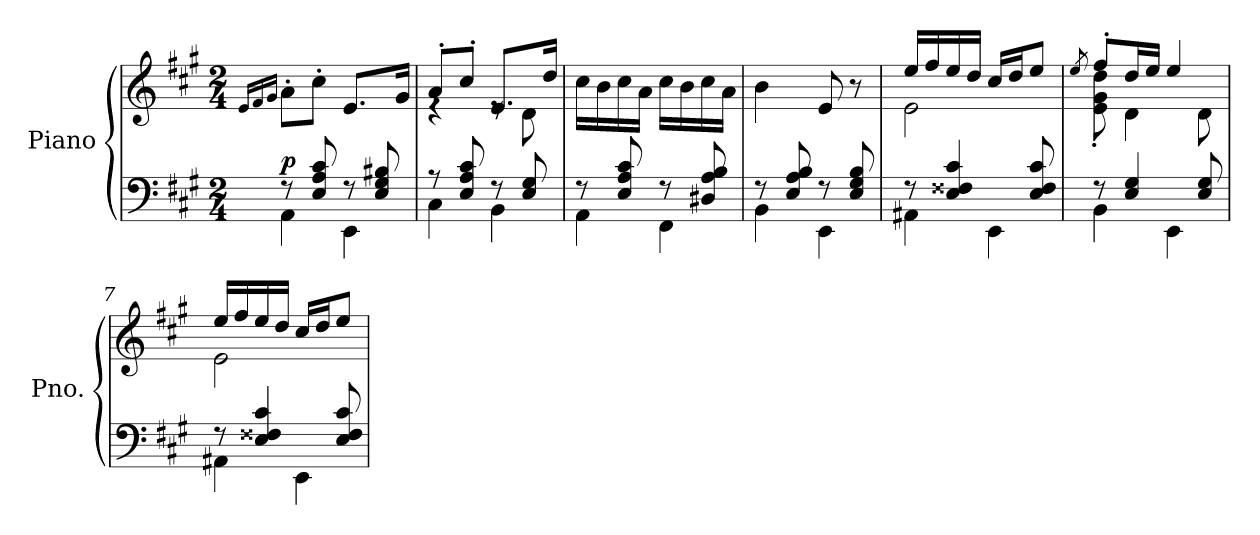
**kern	**kern	**dynam
*part1	*part1	*part1
*staff2	*staff1	*staff1/2
*I"Piano	*	*
*I'Pno.	*	*
*clefF4	*clefG2	*
*k[f#c#g#]	*k[f#c#g#]	*
*M2/4	*M2/4	*
*MM75	*MM75	*
=1	=1	=1
.	16qe/LL	.
.	16qf#/	.
.	16qg#/JJ	.
*^	*	*
!	!	!	!LO:DY:a=2
8r	4AA\	8a'\L	p
8E/ 8A/ 8c#/	.	8cc#'\J	.
8r	4EE\	8.e/L	.
8E/ 8G#/ 8B#X/	.	.	.
.	.	16g#/Jk	.
=2	=2	=2	=2
*	*	*^	*
8r	4C#\	8a'/L	4re	.
8E/ 8A/ 8c#/	.	8cc#'/J	.	.
8r	4BB\	8.e/L	8re	.
8E/ 8G#/	.	.	8d\	.
.	.	16dd/Jk	.	.
*	*	*v	*v	*
=3	=3	=3	=3
8r	4AA\	16cc#\LL	.
.	.	16b\	.
8E/ 8A/ 8c#/	.	16cc#\	.
.	.	16a\JJ	.
8r	4FF#\	16cc#\LL	.
.	.	16b\	.
8D#X/ 8A/ 8B/	.	16cc#\	.
.	.	16a\JJ	.
=4	=4	=4	=4
8r	4BB\	4b\	.
8E/ 8A/ 8B/	.	.	.
8r	4EE\	8e/	.
8E/ 8G#/ 8B/	.	8r	.
!!LO:LB:g=z
=5	=5	=5	=5
*	*	*^	*
8r	4AA#X\	16ee/LL	2e\	.
.	.	16ff#/	.	.
4E/ 4F##X/ 4c#/	.	16ee/	.	.
.	.	16dd/JJ	.	.
.	4EE\	16cc#/LL	.	.
.	.	16dd/J	.	.
8E/ 8F##/ 8c#/	.	8ee/J	.	.
=6	=6	=6	=6	=6
.	.	8qee/	.	.
8r	4BB\	8ff#'/L	8e\' 8g#\' 8dd\'	.
4E/ 4G#/	.	16dd/L	4d\	.
.	.	16ee/JJ	.	.
.	4EE\	4ee/	.	.
8E/ 8G#/	.	.	8d\	.
=7	=7	=7	=7	=7
8r	4AA#X\	16ee/LL	2e\	.
.	.	16ff#/	.	.
4E/ 4F##X/ 4c#/	.	16ee/	.	.
.	.	16dd/JJ	.	.
.	4EE\	16cc#/LL	.	.
.	.	16dd/J	.	.
8E/ 8F##/ 8c#/	.	8ee/J	.	.
*v	*v	*	*	*
*	*v	*v	*
=	=	=
*-	*-	*-
